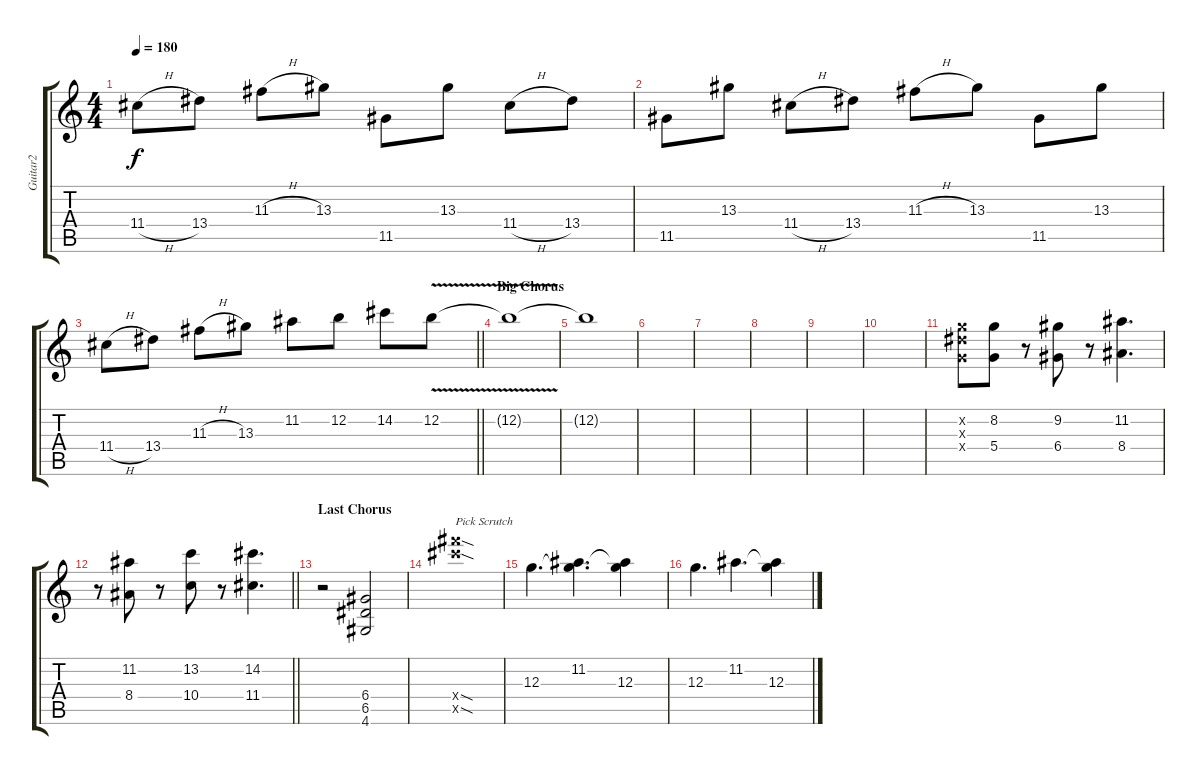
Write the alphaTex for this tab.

\track ("Guitar2" "Guitar2") {instrument overdrivenguitar}
\staff {score tabs}
\tuning (E4 B3 G3 D3 A2 E2) {hide}
\ts (4 4)
\tempo 180
\clef g2
\ks c
11.4{h}.8{dy f} 13.4.8 11.3{h}.8 13.3.8 11.5.8 13.3.8 11.4{h}.8 13.4.8 |
11.5.8 13.3.8 11.4{h}.8 13.4.8 11.3{h}.8 13.3.8 11.5.8 13.3.8 |
\barLineRight lightlight
11.4{h}.8 13.4.8 11.3{h}.8 13.3.8 11.2.8 12.2.8 14.2.8 12.2{v}.8 |
\section ("" "Big Chorus")
12.2{t}.1 |
12.2{t}.1 |
|
|
|
|
|
(8.2{x} 8.3{x} 5.4{x}).8 (8.2 5.4).8 r.8 (9.2 6.4).8 r.8 (11.2 8.4).4{d} |
\barLineRight lightlight
r.8 (11.2 8.4).8 r.8 (13.2 10.4).8 r.8 (14.2 11.4).4{d} |
\section ("" "Last Chorus")
r.2 (6.4 6.5 4.6).2 |
(28.4{sod x} 28.5{sod x}).1{txt "Pick Scrutch"} |
12.3.4{d} (11.2 12.3{t}).4{d} (11.2{t} 12.3).4 |
12.3.4{d} 11.2.4{d} (11.2{t} 12.3).4
